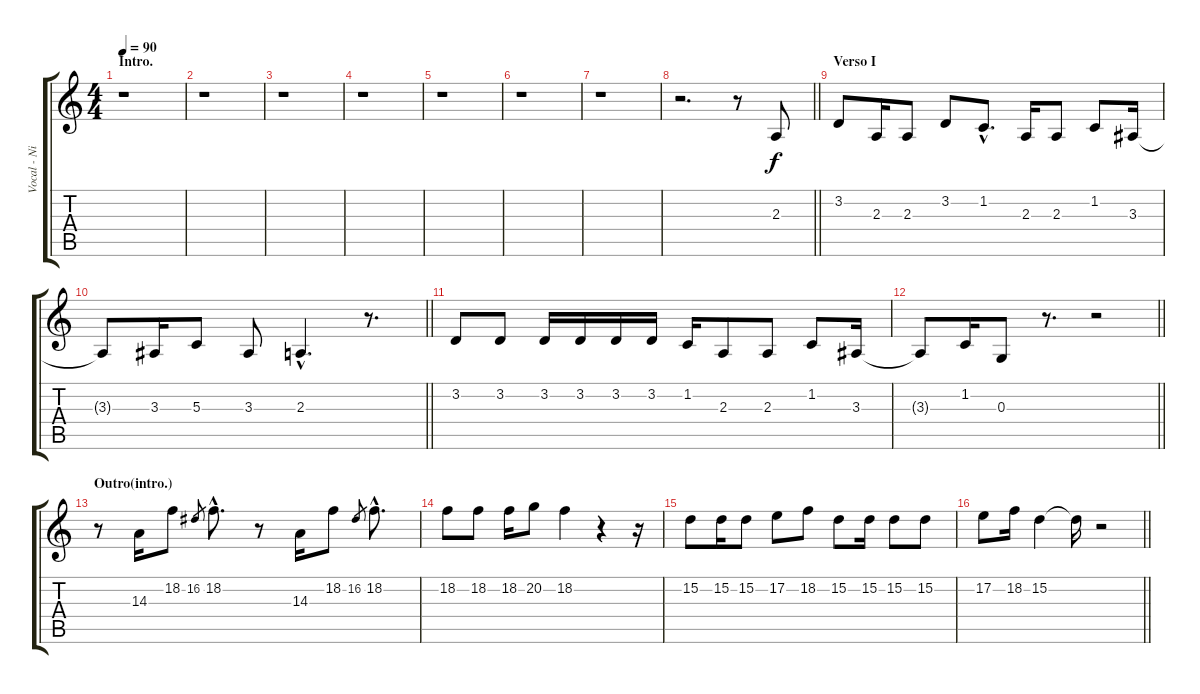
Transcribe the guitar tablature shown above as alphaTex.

\track ("Vocal - Nikola" "Vocal - Ni") {instrument flute}
\staff {score tabs}
\tuning (E4 B3 G3 D3 A2 E2) {hide}
\ts (4 4)
\section ("" "Intro.")
\tempo 90
\clef g2
\ks c
r.1{dy f instrument flute} |
r.1 |
r.1 |
r.1 |
r.1 |
r.1 |
r.1 |
\barLineRight lightlight
r.2{d} r.8 2.3.8 |
\section ("" "Verso I")
3.2.8 2.3.16 2.3.8 3.2.8 1.2{hac}.8{d} 2.3.16 2.3.8 1.2.8 3.3.16 |
\barLineRight lightlight
3.3{t}.8 3.3.16 5.3.8 3.3.8 2.3{hac}.4{d} r.8{d} |
3.2.8 3.2.8 3.2.16 3.2.16 3.2.16 3.2.16 1.2.16 2.3.8 2.3.8 1.2.8 3.3.16 |
\barLineRight lightlight
3.3{t}.8 1.2.16 0.3.8 r.8{d} r.2 |
\section ("" "Outro(intro.)")
r.8 14.3.16 18.2.8 16.2.8{gr} 18.2{hac}.8{d} r.8 14.3.16 18.2.8 16.2.8{gr} 18.2{hac}.8{d} |
18.2.8 18.2.8 18.2.16 20.2.8 18.2.4 r.4 r.16 |
15.2.8 15.2.16 15.2.8 17.2.8 18.2.8 15.2.8 15.2.16 15.2.8 15.2.8 |
\barLineRight lightlight
17.2.8 18.2.16 15.2.4 15.2{t}.16 r.2
